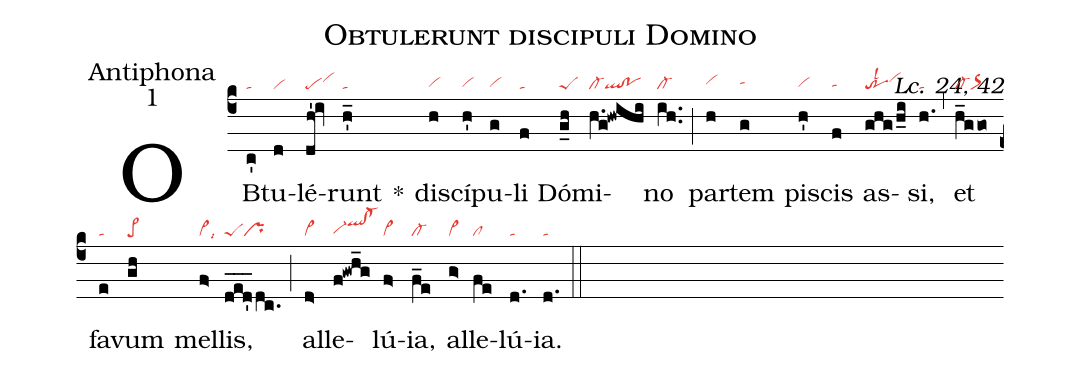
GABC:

name: Obtulerunt discipuli Domino;
office-part: Antiphona;
mode: 1;
commentary: Lc. 24, 42;
nabc-lines: 1;
%%
(c4)
OB(c'|ta)tu(d|vi)lé(dh'!iv|pevihi)runt(h'_|ta) *()
di(h|vihg)scí(h'|vihg)pu(g|vihg)li(f|ta) Dó(g_h|peS)mi(h.g!hwihi|cl-ql!po)no(ih..|cl-) (;)
par(h|vihh)tem(g|tahh) pi(h'|vihg)scis(f|tahg) as(ghg/h_i|trlsl2vihi)si,(h.|ta) (,)
et(h_ggo|cl-or>) fa(e|ta)vum(gh|pe>) mel(f>|vi>lsi9)lis,(ded'___dc.|peSpr) (;)
al(d>|vi>)le(f!gwh_g|vi-hgqlhj!cl-hj)lú(f>|vi>)ia,(f_e|cl-) al(g>|vi>)le(fe|cl)lú(d.|ta)ia.(d.|ta) (::)
